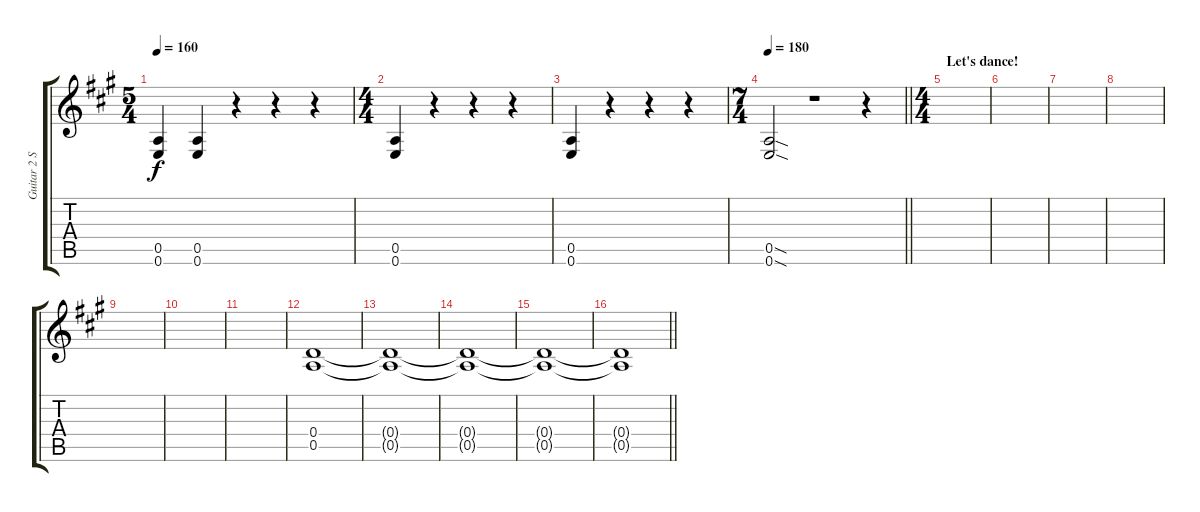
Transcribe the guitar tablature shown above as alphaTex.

\track ("Guitar 2 Standard Tuning" "Guitar 2 S") {instrument electricguitarjazz}
\staff {score tabs}
\tuning (E4 B3 G3 D3 A2 E2) {hide}
\ts (5 4)
\tempo 160
\clef g2
\ks a
(0.5 0.6).4{dy f} (0.5 0.6).4 r.4 r.4 r.4 |
\ts (4 4)
(0.5 0.6).4 r.4 r.4 r.4 |
(0.5 0.6).4 r.4 r.4 r.4 |
\ts (7 4)
\tempo 180
\barLineRight lightlight
(0.5{sod} 0.6{sod}).2 r.1 r.4 |
\ts (4 4)
\section ("" "Let's dance!")
|
|
|
|
|
|
|
(0.4 0.5).1 |
(0.4{t} 0.5{t}).1 |
(0.4{t} 0.5{t}).1 |
(0.4{t} 0.5{t}).1 |
\barLineRight lightlight
(0.4{t} 0.5{t}).1
